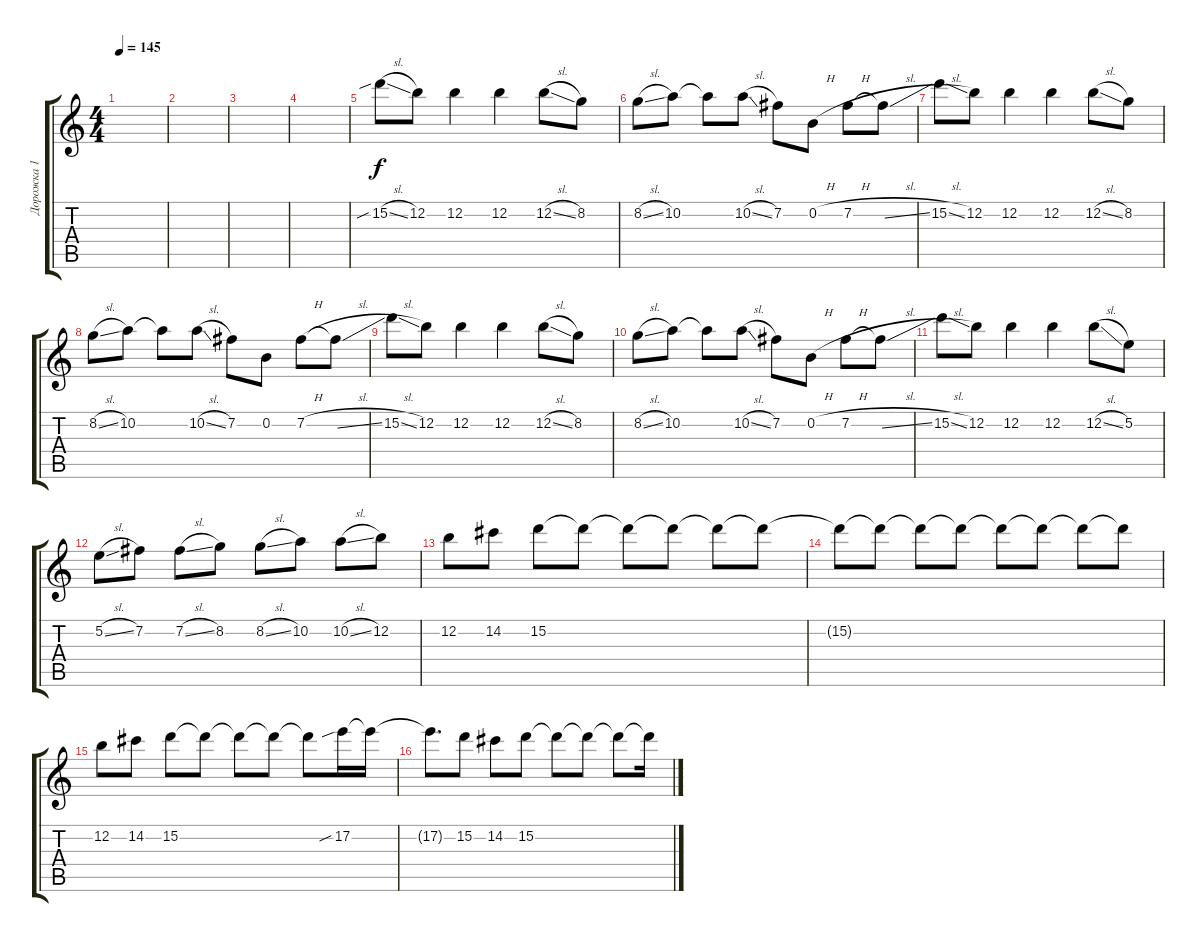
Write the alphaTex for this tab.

\track ("Дорожка 1" "Дорожка 1") {instrument overdrivenguitar}
\staff {score tabs}
\tuning (E4 B3 G3 D3 A2 E2) {hide}
\ts (4 4)
\tempo 145
\clef g2
\ks c
|
|
|
|
15.2{sib sl}.8 12.2.8 12.2.4 12.2.4 12.2{sl}.8 8.2.8 |
8.2{sl}.8 10.2.8 10.2{t}.8 10.2{sl}.8 7.2.8 0.2{h}.8 7.2{h}.8 7.2{sl t}.8 |
15.2{sl}.8 12.2.8 12.2.4 12.2.4 12.2{sl}.8 8.2.8 |
8.2{sl}.8 10.2.8 10.2{t}.8 10.2{sl}.8 7.2.8 0.2.8 7.2{h}.8 7.2{sl t}.8 |
15.2{sl}.8 12.2.8 12.2.4 12.2.4 12.2{sl}.8 8.2.8 |
8.2{sl}.8 10.2.8 10.2{t}.8 10.2{sl}.8 7.2.8 0.2{h}.8 7.2{h}.8 7.2{sl t}.8 |
15.2{sl}.8 12.2.8 12.2.4 12.2.4 12.2{sl}.8 5.2.8 |
5.2{sl}.8 7.2.8 7.2{sl}.8 8.2.8 8.2{sl}.8 10.2.8 10.2{sl}.8 12.2.8 |
12.2.8 14.2.8 15.2.8 15.2{t}.8 15.2{t}.8 15.2{t}.8 15.2{t}.8 15.2{t}.8 |
15.2{t}.8 15.2{t}.8 15.2{t}.8 15.2{t}.8 15.2{t}.8 15.2{t}.8 15.2{t}.8 15.2{t}.8 |
12.2.8 14.2.8 15.2.8 15.2{t}.8 15.2{t}.8 15.2{t}.8 15.2{t}.8 17.2{sib}.16 17.2{t}.16 |
17.2{t}.8{d} 15.2.8 14.2.8 15.2.8 15.2{t}.8 15.2{t}.8 15.2{t}.8 15.2{t}.16
